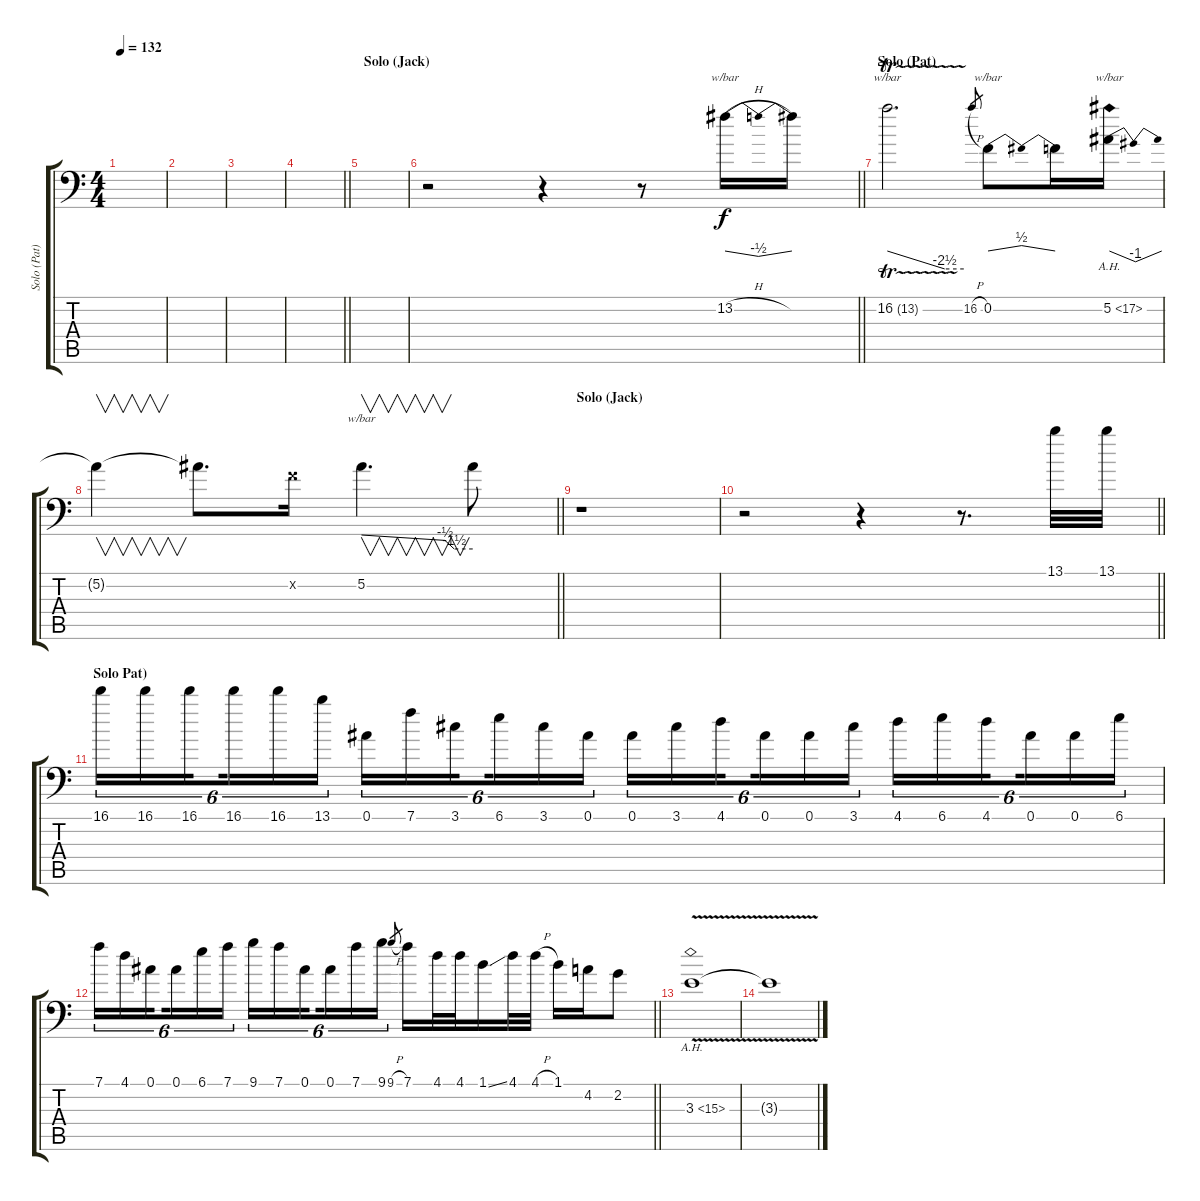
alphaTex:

\track ("Solo (Pat)" "Solo (Pat)") {instrument distortionguitar}
\staff {score tabs}
\tuning (Bb3 F3 Db3 Ab2 Eb2 Bb1) {hide}
\ts (4 4)
\tempo 132
\clef f4
\ks c
|
|
|
\barLineRight lightlight
|
\section ("" "Solo (Jack)")
|
\barLineRight lightlight
r.2 r.4 r.8 13.2{h}.16{tbe (dip default 0 0 30 -2 60 0)} 13.2{t}.16 |
\section ("" "Solo (Pat)")
16.2{tr (13 32)}.2{d tbe (custom default 0 0 45 -10 60 -10)} 16.2{h}.8{gr} 0.2.8{tbe (dip default 0 0 30 2 60 0)} 0.2{t}.16 5.2{ah 12}.16{tbe (dip default 0 0 30 -4 60 0)} |
\barLineRight lightlight
5.2{t}.4{v} 5.2{t}.8{d} 0.2{x}.16 5.2.4{v d tbe (custom default 0 0 45 -2 50 -6 60 -6)} 5.2{t}.8 |
\section ("" "Solo (Jack)")
r.1 |
\barLineRight lightlight
r.2 r.4 r.8{d} 13.1.32 13.1.32 |
\section ("" "Solo Pat)")
16.1.16{tu (6 4)} 16.1.16{tu (6 4)} 16.1.16{tu (6 4) beam splitsecondary} 16.1.16{tu (6 4)} 16.1.16{tu (6 4)} 13.1.16{tu (6 4)} 0.1.16{tu (6 4)} 7.1.16{tu (6 4)} 3.1.16{tu (6 4) beam splitsecondary} 6.1.16{tu (6 4)} 3.1.16{tu (6 4)} 0.1.16{tu (6 4)} 0.1.16{tu (6 4)} 3.1.16{tu (6 4)} 4.1.16{tu (6 4) beam splitsecondary} 0.1.16{tu (6 4)} 0.1.16{tu (6 4)} 3.1.16{tu (6 4)} 4.1.16{tu (6 4)} 6.1.16{tu (6 4)} 4.1.16{tu (6 4) beam splitsecondary} 0.1.16{tu (6 4)} 0.1.16{tu (6 4)} 6.1.16{tu (6 4)} |
\barLineRight lightlight
7.1.16{tu (6 4)} 4.1.16{tu (6 4)} 0.1.16{tu (6 4) beam splitsecondary} 0.1.16{tu (6 4)} 6.1.16{tu (6 4)} 7.1.16{tu (6 4)} 9.1.16{tu (6 4)} 7.1.16{tu (6 4)} 0.1.16{tu (6 4) beam splitsecondary} 0.1.16{tu (6 4)} 7.1.16{tu (6 4)} 9.1.16{tu (6 4)} 9.1{h}.8{gr} 7.1.16 4.1.32 4.1.32 1.1{ss}.16 4.1.32 4.1{h}.32 1.1.16 4.2.16 2.2.8 |
3.3{ah 12 v}.1 |
3.3{t}.1
